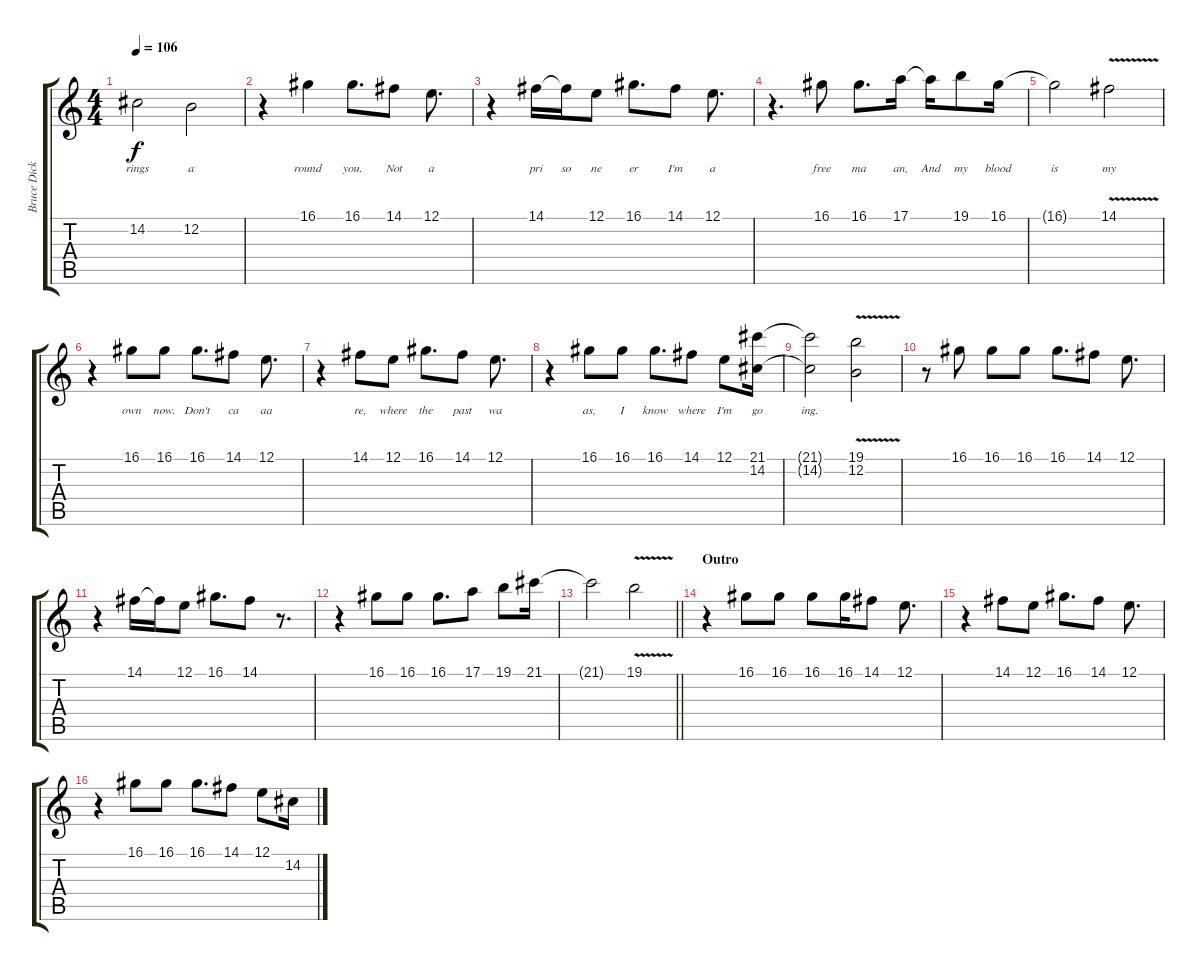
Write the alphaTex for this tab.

\track ("Bruce Dickinson" "Bruce Dick") {instrument lead2sawtooth}
\staff {score tabs}
\tuning (E4 B3 G3 D3 A2 E2) {hide}
\ts (4 4)
\tempo 106
\clef g2
\ks c
14.2{t}.2{lyrics (0 "rings") lyrics (1 "") lyrics (2 "") lyrics (3 "") lyrics (4 "") dy f} 12.2.2{lyrics (0 "a") lyrics (1 "") lyrics (2 "") lyrics (3 "") lyrics (4 "")} |
r.4 16.1.4{lyrics (0 "round") lyrics (1 "") lyrics (2 "") lyrics (3 "") lyrics (4 "")} 16.1.8{d lyrics (0 "you.") lyrics (1 "") lyrics (2 "") lyrics (3 "") lyrics (4 "")} 14.1.8{lyrics (0 "Not") lyrics (1 "") lyrics (2 "") lyrics (3 "") lyrics (4 "")} 12.1.8{d lyrics (0 "a") lyrics (1 "") lyrics (2 "") lyrics (3 "") lyrics (4 "")} |
r.4 14.1.16{lyrics (0 "pri") lyrics (1 "") lyrics (2 "") lyrics (3 "") lyrics (4 "")} 14.1{t}.16{lyrics (0 "so") lyrics (1 "") lyrics (2 "") lyrics (3 "") lyrics (4 "")} 12.1.8{lyrics (0 "ne") lyrics (1 "") lyrics (2 "") lyrics (3 "") lyrics (4 "")} 16.1.8{d lyrics (0 "er") lyrics (1 "") lyrics (2 "") lyrics (3 "") lyrics (4 "")} 14.1.8{lyrics (0 "I'm") lyrics (1 "") lyrics (2 "") lyrics (3 "") lyrics (4 "")} 12.1.8{d lyrics (0 "a") lyrics (1 "") lyrics (2 "") lyrics (3 "") lyrics (4 "")} |
r.4{d} 16.1.8{lyrics (0 "free") lyrics (1 "") lyrics (2 "") lyrics (3 "") lyrics (4 "")} 16.1.8{d lyrics (0 "ma") lyrics (1 "") lyrics (2 "") lyrics (3 "") lyrics (4 "")} 17.1.16{lyrics (0 "an,") lyrics (1 "") lyrics (2 "") lyrics (3 "") lyrics (4 "")} 17.1{t}.16{lyrics (0 "And") lyrics (1 "") lyrics (2 "") lyrics (3 "") lyrics (4 "")} 19.1.8{lyrics (0 "my") lyrics (1 "") lyrics (2 "") lyrics (3 "") lyrics (4 "")} 16.1.16{lyrics (0 "blood") lyrics (1 "") lyrics (2 "") lyrics (3 "") lyrics (4 "")} |
16.1{t}.2{lyrics (0 "is") lyrics (1 "") lyrics (2 "") lyrics (3 "") lyrics (4 "")} 14.1{v}.2{lyrics (0 "my") lyrics (1 "") lyrics (2 "") lyrics (3 "") lyrics (4 "")} |
r.4 16.1.8{lyrics (0 "own") lyrics (1 "") lyrics (2 "") lyrics (3 "") lyrics (4 "")} 16.1.8{lyrics (0 "now.") lyrics (1 "") lyrics (2 "") lyrics (3 "") lyrics (4 "")} 16.1.8{d lyrics (0 "Don't") lyrics (1 "") lyrics (2 "") lyrics (3 "") lyrics (4 "")} 14.1.8{lyrics (0 "ca") lyrics (1 "") lyrics (2 "") lyrics (3 "") lyrics (4 "")} 12.1.8{d lyrics (0 "aa") lyrics (1 "") lyrics (2 "") lyrics (3 "") lyrics (4 "")} |
r.4 14.1.8{lyrics (0 "re,") lyrics (1 "") lyrics (2 "") lyrics (3 "") lyrics (4 "")} 12.1.8{lyrics (0 "where") lyrics (1 "") lyrics (2 "") lyrics (3 "") lyrics (4 "")} 16.1.8{d lyrics (0 "the") lyrics (1 "") lyrics (2 "") lyrics (3 "") lyrics (4 "")} 14.1.8{lyrics (0 "past") lyrics (1 "") lyrics (2 "") lyrics (3 "") lyrics (4 "")} 12.1.8{d lyrics (0 "wa") lyrics (1 "") lyrics (2 "") lyrics (3 "") lyrics (4 "")} |
r.4 16.1.8{lyrics (0 "as,") lyrics (1 "") lyrics (2 "") lyrics (3 "") lyrics (4 "")} 16.1.8{lyrics (0 "I") lyrics (1 "") lyrics (2 "") lyrics (3 "") lyrics (4 "")} 16.1.8{d lyrics (0 "know") lyrics (1 "") lyrics (2 "") lyrics (3 "") lyrics (4 "")} 14.1.8{lyrics (0 "where") lyrics (1 "") lyrics (2 "") lyrics (3 "") lyrics (4 "")} 12.1.8{lyrics (0 "I'm") lyrics (1 "") lyrics (2 "") lyrics (3 "") lyrics (4 "")} (21.1 14.2).16{lyrics (0 "go") lyrics (1 "") lyrics (2 "") lyrics (3 "") lyrics (4 "")} |
(21.1{t} 14.2{t}).2{lyrics (0 "ing.") lyrics (1 "") lyrics (2 "") lyrics (3 "") lyrics (4 "")} (19.1{v} 12.2).2 |
r.8 16.1.8 16.1.8 16.1.8 16.1.8{d} 14.1.8 12.1.8{d} |
r.4 14.1.16 14.1{t}.16 12.1.8 16.1.8{d} 14.1.8 r.8{d} |
r.4 16.1.8 16.1.8 16.1.8{d} 17.1.8 19.1.8 21.1.16 |
\barLineRight lightlight
21.1{t}.2 19.1{v}.2 |
\section ("" "Outro")
r.4 16.1.8 16.1.8 16.1.8 16.1.16 14.1.8 12.1.8{d} |
r.4 14.1.8 12.1.8 16.1.8{d} 14.1.8 12.1.8{d} |
r.4 16.1.8 16.1.8 16.1.8{d} 14.1.8 12.1.8 14.2.16
